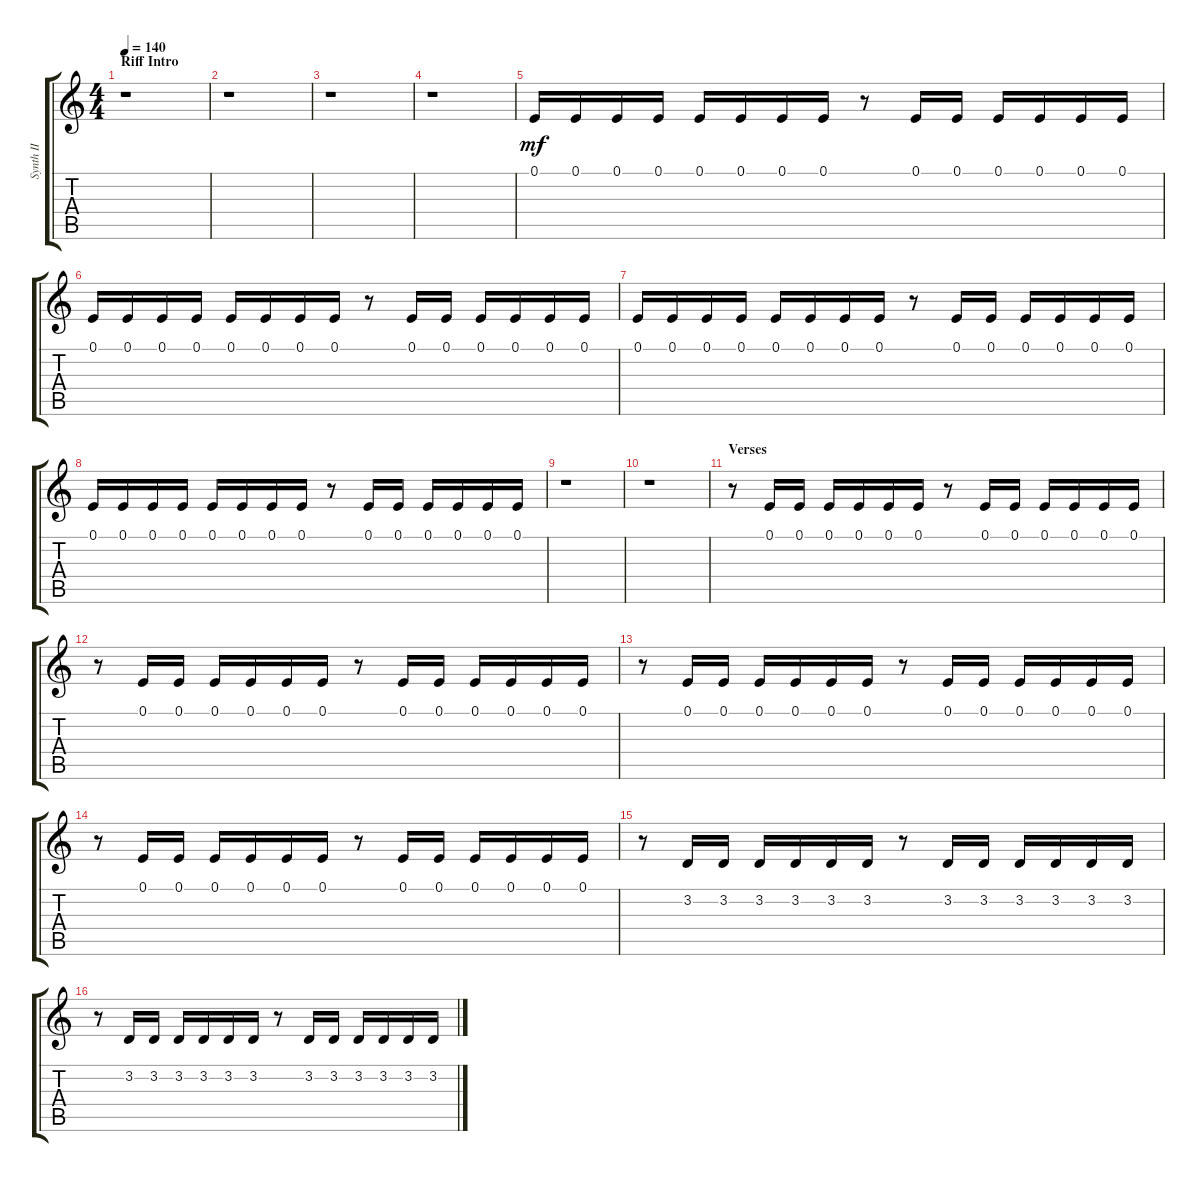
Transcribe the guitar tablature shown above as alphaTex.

\track ("Synth II" "Synth II") {instrument lead8bassandlead}
\staff {score tabs}
\tuning (E4 B3 G3 D3 A2 E2) {hide}
\ts (4 4)
\section ("" "Riff Intro")
\tempo 140
\clef g2
\ks c
r.1{dy mf instrument lead8bassandlead} |
r.1 |
r.1 |
r.1 |
0.1.16 0.1.16 0.1.16 0.1.16 0.1.16 0.1.16 0.1.16 0.1.16 r.8 0.1.16 0.1.16 0.1.16 0.1.16 0.1.16 0.1.16 |
0.1.16 0.1.16 0.1.16 0.1.16 0.1.16 0.1.16 0.1.16 0.1.16 r.8 0.1.16 0.1.16 0.1.16 0.1.16 0.1.16 0.1.16 |
0.1.16 0.1.16 0.1.16 0.1.16 0.1.16 0.1.16 0.1.16 0.1.16 r.8 0.1.16 0.1.16 0.1.16 0.1.16 0.1.16 0.1.16 |
0.1.16 0.1.16 0.1.16 0.1.16 0.1.16 0.1.16 0.1.16 0.1.16 r.8 0.1.16 0.1.16 0.1.16 0.1.16 0.1.16 0.1.16 |
r.1 |
r.1 |
\section ("" "Verses")
r.8 0.1.16 0.1.16 0.1.16 0.1.16 0.1.16 0.1.16 r.8 0.1.16 0.1.16 0.1.16 0.1.16 0.1.16 0.1.16 |
r.8 0.1.16 0.1.16 0.1.16 0.1.16 0.1.16 0.1.16 r.8 0.1.16 0.1.16 0.1.16 0.1.16 0.1.16 0.1.16 |
r.8 0.1.16 0.1.16 0.1.16 0.1.16 0.1.16 0.1.16 r.8 0.1.16 0.1.16 0.1.16 0.1.16 0.1.16 0.1.16 |
r.8 0.1.16 0.1.16 0.1.16 0.1.16 0.1.16 0.1.16 r.8 0.1.16 0.1.16 0.1.16 0.1.16 0.1.16 0.1.16 |
r.8 3.2.16 3.2.16 3.2.16 3.2.16 3.2.16 3.2.16 r.8 3.2.16 3.2.16 3.2.16 3.2.16 3.2.16 3.2.16 |
r.8 3.2.16 3.2.16 3.2.16 3.2.16 3.2.16 3.2.16 r.8 3.2.16 3.2.16 3.2.16 3.2.16 3.2.16 3.2.16
